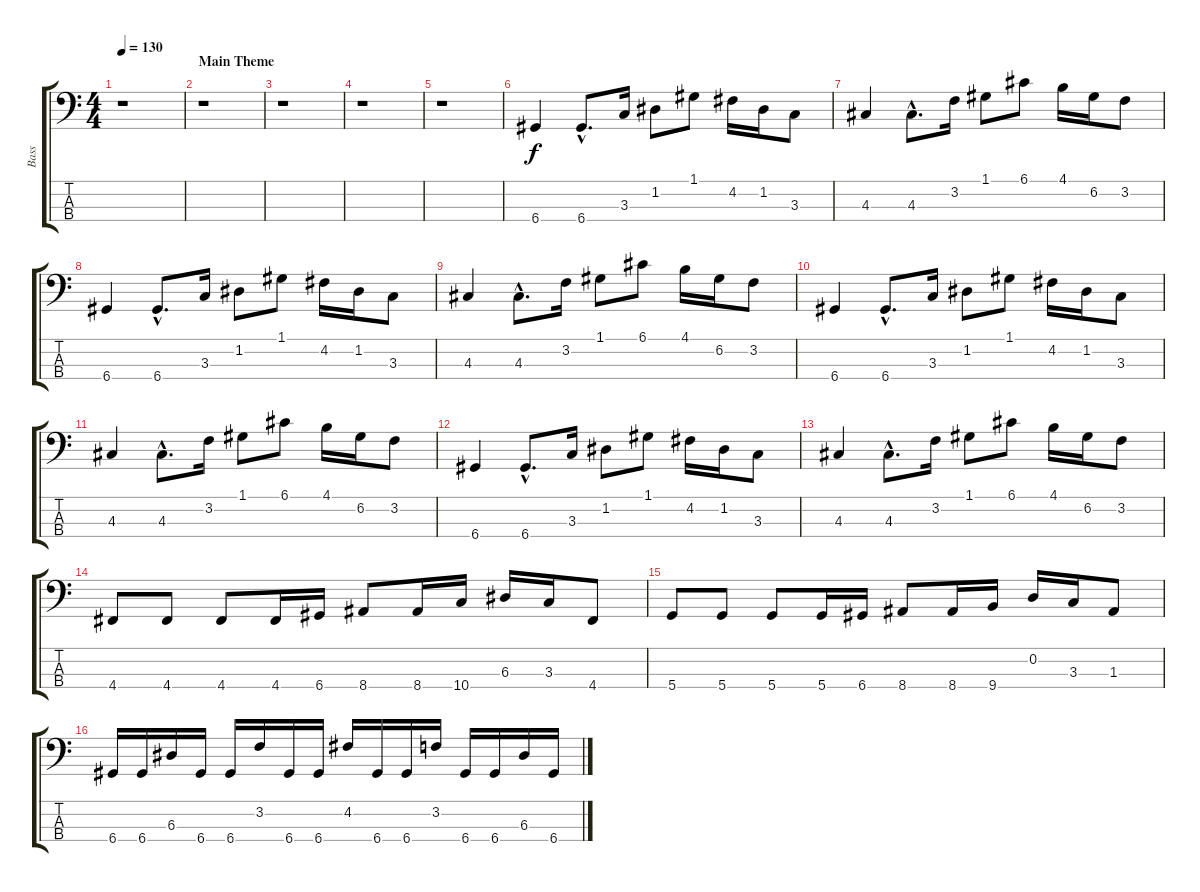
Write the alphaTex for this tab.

\track ("Bass" "Bass") {instrument synthbass1}
\staff {score tabs}
\tuning (G2 D2 A1 D1) {hide}
\ts (4 4)
\tempo 130
\clef f4
\ks c
r.1{dy f instrument synthbass1} |
\section ("" "Main Theme")
r.1 |
r.1 |
r.1 |
r.1 |
6.4.4 6.4{hac}.8{d} 3.3.16 1.2.8 1.1.8 4.2.16 1.2.16 3.3.8 |
4.3.4 4.3{hac}.8{d} 3.2.16 1.1.8 6.1.8 4.1.16 6.2.16 3.2.8 |
6.4.4 6.4{hac}.8{d} 3.3.16 1.2.8 1.1.8 4.2.16 1.2.16 3.3.8 |
4.3.4 4.3{hac}.8{d} 3.2.16 1.1.8 6.1.8 4.1.16 6.2.16 3.2.8 |
6.4.4 6.4{hac}.8{d} 3.3.16 1.2.8 1.1.8 4.2.16 1.2.16 3.3.8 |
4.3.4 4.3{hac}.8{d} 3.2.16 1.1.8 6.1.8 4.1.16 6.2.16 3.2.8 |
6.4.4 6.4{hac}.8{d} 3.3.16 1.2.8 1.1.8 4.2.16 1.2.16 3.3.8 |
4.3.4 4.3{hac}.8{d} 3.2.16 1.1.8 6.1.8 4.1.16 6.2.16 3.2.8 |
4.4.8 4.4.8 4.4.8 4.4.16 6.4.16 8.4.8 8.4.16 10.4.16 6.3.16 3.3.16 4.4.8 |
5.4.8 5.4.8 5.4.8 5.4.16 6.4.16 8.4.8 8.4.16 9.4.16 0.2.16 3.3.16 1.3.8 |
6.4.16 6.4.16 6.3.16 6.4.16 6.4.16 3.2.16 6.4.16 6.4.16 4.2.16 6.4.16 6.4.16 3.2.16 6.4.16 6.4.16 6.3.16 6.4.16
